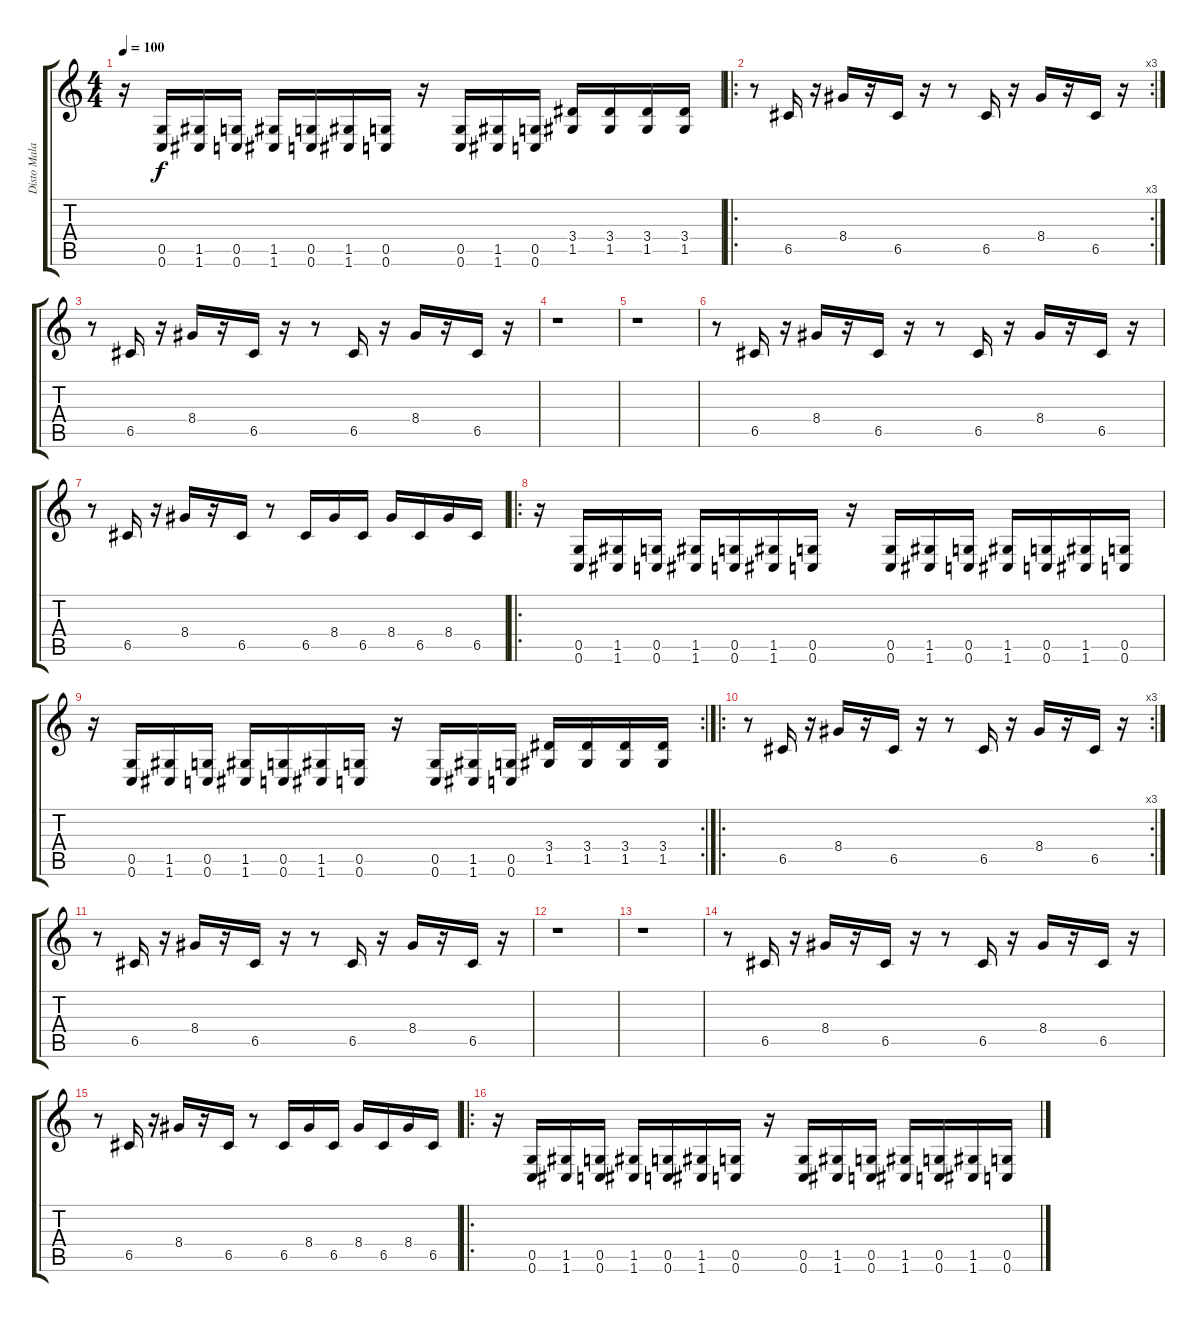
\track ("Disto Malakian" "Disto Mala") {instrument distortionguitar}
\staff {score tabs}
\tuning (D4 A3 F3 C3 G2 C2) {hide}
\ts (4 4)
\tempo 100
\clef g2
\ks c
r.16{dy f} (0.5 0.6).16 (1.5 1.6).16 (0.5 0.6).16 (1.5 1.6).16 (0.5 0.6).16 (1.5 1.6).16 (0.5 0.6).16 r.16 (0.5 0.6).16 (1.5 1.6).16 (0.5 0.6).16 (3.4 1.5).16 (3.4 1.5).16 (3.4 1.5).16 (3.4 1.5).16 |
\ro
\rc 3
r.8 6.5.16 r.16 8.4.16 r.16 6.5.16 r.16 r.8 6.5.16 r.16 8.4.16 r.16 6.5.16 r.16 |
r.8 6.5.16 r.16 8.4.16 r.16 6.5.16 r.16 r.8 6.5.16 r.16 8.4.16 r.16 6.5.16 r.16 |
r.1 |
r.1 |
r.8 6.5.16 r.16 8.4.16 r.16 6.5.16 r.16 r.8 6.5.16 r.16 8.4.16 r.16 6.5.16 r.16 |
r.8 6.5.16 r.16 8.4.16 r.16 6.5.16 r.8 6.5.16 8.4.16 6.5.16 8.4.16 6.5.16 8.4.16 6.5.16 |
\ro
r.16 (0.5 0.6).16 (1.5 1.6).16 (0.5 0.6).16 (1.5 1.6).16 (0.5 0.6).16 (1.5 1.6).16 (0.5 0.6).16 r.16 (0.5 0.6).16 (1.5 1.6).16 (0.5 0.6).16 (1.5 1.6).16 (0.5 0.6).16 (1.5 1.6).16 (0.5 0.6).16 |
\rc 2
r.16 (0.5 0.6).16 (1.5 1.6).16 (0.5 0.6).16 (1.5 1.6).16 (0.5 0.6).16 (1.5 1.6).16 (0.5 0.6).16 r.16 (0.5 0.6).16 (1.5 1.6).16 (0.5 0.6).16 (3.4 1.5).16 (3.4 1.5).16 (3.4 1.5).16 (3.4 1.5).16 |
\ro
\rc 3
r.8 6.5.16 r.16 8.4.16 r.16 6.5.16 r.16 r.8 6.5.16 r.16 8.4.16 r.16 6.5.16 r.16 |
r.8 6.5.16 r.16 8.4.16 r.16 6.5.16 r.16 r.8 6.5.16 r.16 8.4.16 r.16 6.5.16 r.16 |
r.1 |
r.1 |
r.8 6.5.16 r.16 8.4.16 r.16 6.5.16 r.16 r.8 6.5.16 r.16 8.4.16 r.16 6.5.16 r.16 |
r.8 6.5.16 r.16 8.4.16 r.16 6.5.16 r.8 6.5.16 8.4.16 6.5.16 8.4.16 6.5.16 8.4.16 6.5.16 |
\ro
r.16 (0.5 0.6).16 (1.5 1.6).16 (0.5 0.6).16 (1.5 1.6).16 (0.5 0.6).16 (1.5 1.6).16 (0.5 0.6).16 r.16 (0.5 0.6).16 (1.5 1.6).16 (0.5 0.6).16 (1.5 1.6).16 (0.5 0.6).16 (1.5 1.6).16 (0.5 0.6).16
